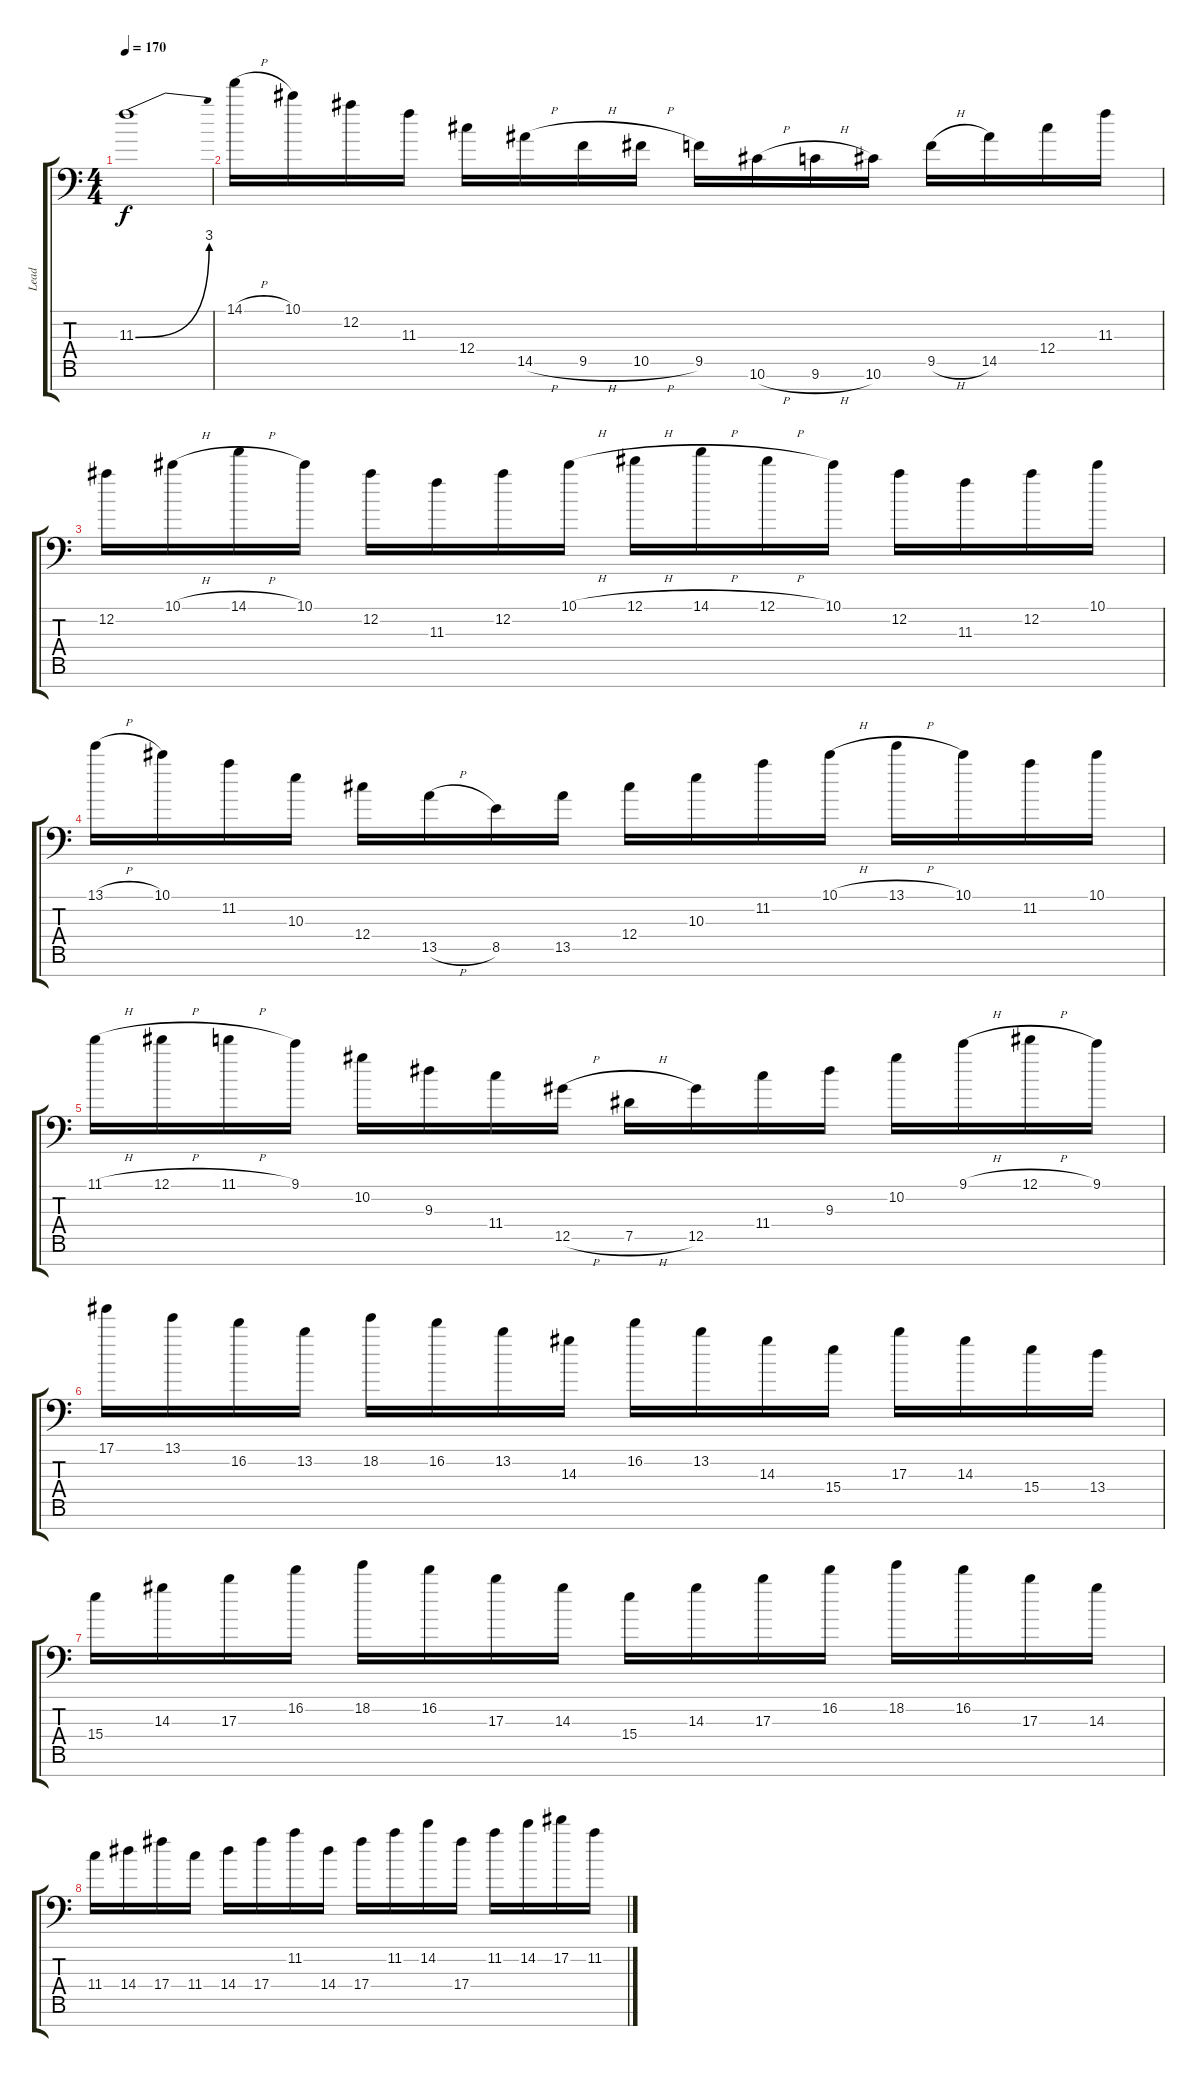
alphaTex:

\track ("Lead" "Lead") {instrument distortionguitar}
\staff {score tabs}
\tuning (Eb4 Bb3 Gb3 Db3 Ab2 Eb2 Bb1) {hide}
\ts (4 4)
\tempo 170
\clef f4
\ks c
11.3{be (bend 0 0 60 12) t}.1{dy f} |
14.1{h}.16 10.1.16 12.2.16 11.3.16 12.4.16 14.5{h}.16 9.5{h}.16 10.5{h}.16 9.5.16 10.6{h}.16 9.6{h}.16 10.6.16 9.5{h}.16 14.5.16 12.4.16 11.3.16 |
12.2.16 10.1{h}.16 14.1{h}.16 10.1.16 12.2.16 11.3.16 12.2.16 10.1{h}.16 12.1{h}.16 14.1{h}.16 12.1{h}.16 10.1.16 12.2.16 11.3.16 12.2.16 10.1.16 |
13.1{h}.16 10.1.16 11.2.16 10.3.16 12.4.16 13.5{h}.16 8.5.16 13.5.16 12.4.16 10.3.16 11.2.16 10.1{h}.16 13.1{h}.16 10.1.16 11.2.16 10.1.16 |
11.1{h}.16 12.1{h}.16 11.1{h}.16 9.1.16 10.2.16 9.3.16 11.4.16 12.5{h}.16 7.5{h}.16 12.5.16 11.4.16 9.3.16 10.2.16 9.1{h}.16 12.1{h}.16 9.1.16 |
17.1.16 13.1.16 16.2.16 13.2.16 18.2.16 16.2.16 13.2.16 14.3.16 16.2.16 13.2.16 14.3.16 15.4.16 17.3.16 14.3.16 15.4.16 13.4.16 |
15.4.16 14.3.16 17.3.16 16.2.16 18.2.16 16.2.16 17.3.16 14.3.16 15.4.16 14.3.16 17.3.16 16.2.16 18.2.16 16.2.16 17.3.16 14.3.16 |
11.4.16 14.4.16 17.4.16 11.4.16 14.4.16 17.4.16 11.2.16 14.4.16 17.4.16 11.2.16 14.2.16 17.4.16 11.2.16 14.2.16 17.2.16 11.2.16
